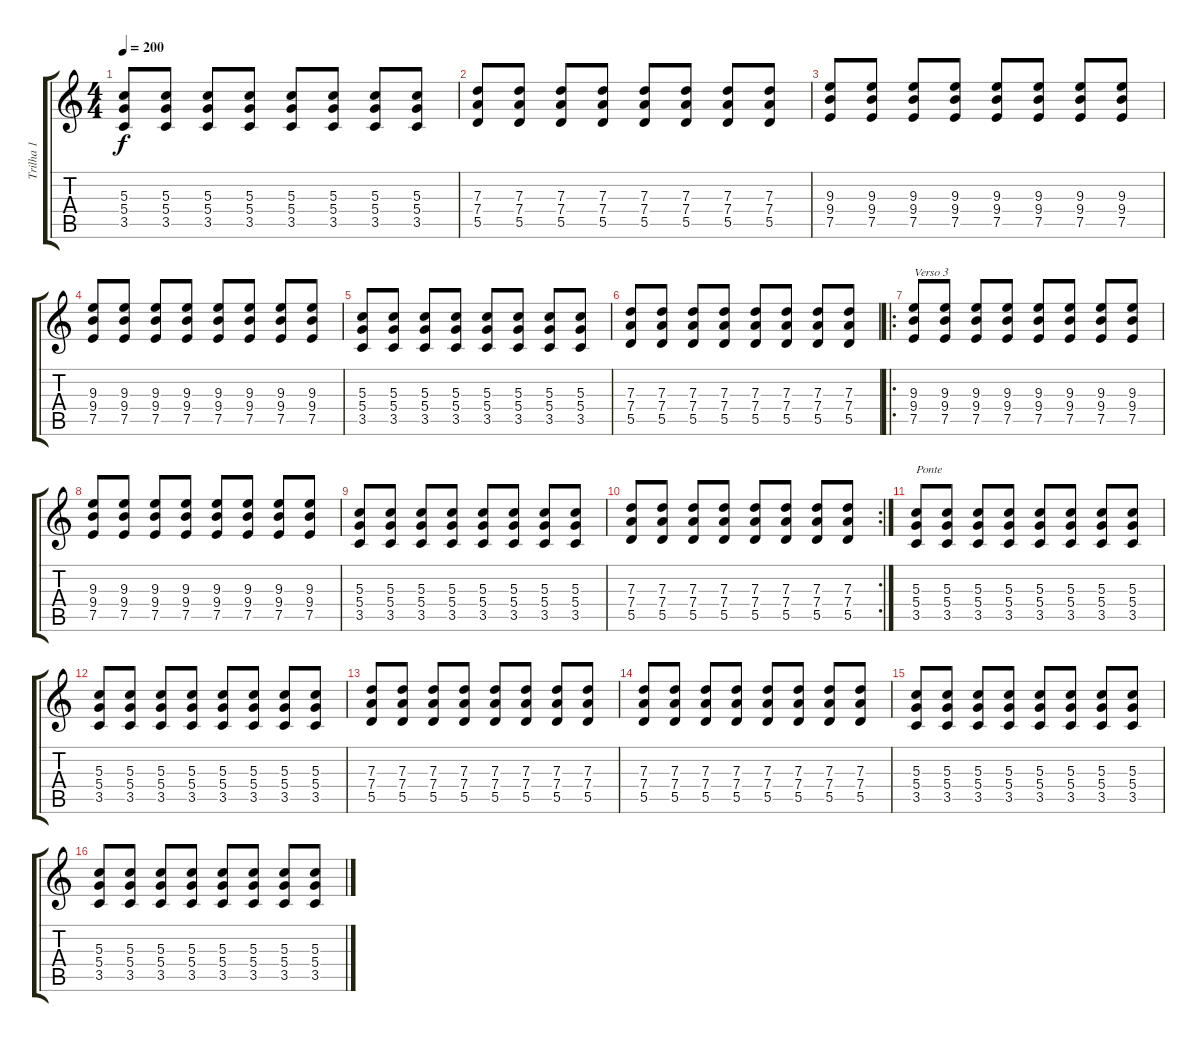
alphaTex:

\track ("Trilha 1" "Trilha 1") {instrument distortionguitar}
\staff {score tabs}
\tuning (E4 B3 G3 D3 A2 E2) {hide}
\ts (4 4)
\tempo 200
\clef g2
\ks c
(5.3 5.4 3.5).8{dy f} (5.3 5.4 3.5).8 (5.3 5.4 3.5).8 (5.3 5.4 3.5).8 (5.3 5.4 3.5).8 (5.3 5.4 3.5).8 (5.3 5.4 3.5).8 (5.3 5.4 3.5).8 |
(7.3 7.4 5.5).8 (7.3 7.4 5.5).8 (7.3 7.4 5.5).8 (7.3 7.4 5.5).8 (7.3 7.4 5.5).8 (7.3 7.4 5.5).8 (7.3 7.4 5.5).8 (7.3 7.4 5.5).8 |
(9.3 9.4 7.5).8 (9.3 9.4 7.5).8 (9.3 9.4 7.5).8 (9.3 9.4 7.5).8 (9.3 9.4 7.5).8 (9.3 9.4 7.5).8 (9.3 9.4 7.5).8 (9.3 9.4 7.5).8 |
(9.3 9.4 7.5).8 (9.3 9.4 7.5).8 (9.3 9.4 7.5).8 (9.3 9.4 7.5).8 (9.3 9.4 7.5).8 (9.3 9.4 7.5).8 (9.3 9.4 7.5).8 (9.3 9.4 7.5).8 |
(5.3 5.4 3.5).8 (5.3 5.4 3.5).8 (5.3 5.4 3.5).8 (5.3 5.4 3.5).8 (5.3 5.4 3.5).8 (5.3 5.4 3.5).8 (5.3 5.4 3.5).8 (5.3 5.4 3.5).8 |
(7.3 7.4 5.5).8 (7.3 7.4 5.5).8 (7.3 7.4 5.5).8 (7.3 7.4 5.5).8 (7.3 7.4 5.5).8 (7.3 7.4 5.5).8 (7.3 7.4 5.5).8 (7.3 7.4 5.5).8 |
\ro
(9.3 9.4 7.5).8{txt "Verso 3"} (9.3 9.4 7.5).8 (9.3 9.4 7.5).8 (9.3 9.4 7.5).8 (9.3 9.4 7.5).8 (9.3 9.4 7.5).8 (9.3 9.4 7.5).8 (9.3 9.4 7.5).8 |
(9.3 9.4 7.5).8 (9.3 9.4 7.5).8 (9.3 9.4 7.5).8 (9.3 9.4 7.5).8 (9.3 9.4 7.5).8 (9.3 9.4 7.5).8 (9.3 9.4 7.5).8 (9.3 9.4 7.5).8 |
(5.3 5.4 3.5).8 (5.3 5.4 3.5).8 (5.3 5.4 3.5).8 (5.3 5.4 3.5).8 (5.3 5.4 3.5).8 (5.3 5.4 3.5).8 (5.3 5.4 3.5).8 (5.3 5.4 3.5).8 |
\rc 2
(7.3 7.4 5.5).8 (7.3 7.4 5.5).8 (7.3 7.4 5.5).8 (7.3 7.4 5.5).8 (7.3 7.4 5.5).8 (7.3 7.4 5.5).8 (7.3 7.4 5.5).8 (7.3 7.4 5.5).8 |
(5.3 5.4 3.5).8{txt "Ponte"} (5.3 5.4 3.5).8 (5.3 5.4 3.5).8 (5.3 5.4 3.5).8 (5.3 5.4 3.5).8 (5.3 5.4 3.5).8 (5.3 5.4 3.5).8 (5.3 5.4 3.5).8 |
(5.3 5.4 3.5).8 (5.3 5.4 3.5).8 (5.3 5.4 3.5).8 (5.3 5.4 3.5).8 (5.3 5.4 3.5).8 (5.3 5.4 3.5).8 (5.3 5.4 3.5).8 (5.3 5.4 3.5).8 |
(7.3 7.4 5.5).8 (7.3 7.4 5.5).8 (7.3 7.4 5.5).8 (7.3 7.4 5.5).8 (7.3 7.4 5.5).8 (7.3 7.4 5.5).8 (7.3 7.4 5.5).8 (7.3 7.4 5.5).8 |
(7.3 7.4 5.5).8 (7.3 7.4 5.5).8 (7.3 7.4 5.5).8 (7.3 7.4 5.5).8 (7.3 7.4 5.5).8 (7.3 7.4 5.5).8 (7.3 7.4 5.5).8 (7.3 7.4 5.5).8 |
(5.3 5.4 3.5).8 (5.3 5.4 3.5).8 (5.3 5.4 3.5).8 (5.3 5.4 3.5).8 (5.3 5.4 3.5).8 (5.3 5.4 3.5).8 (5.3 5.4 3.5).8 (5.3 5.4 3.5).8 |
(5.3 5.4 3.5).8 (5.3 5.4 3.5).8 (5.3 5.4 3.5).8 (5.3 5.4 3.5).8 (5.3 5.4 3.5).8 (5.3 5.4 3.5).8 (5.3 5.4 3.5).8 (5.3 5.4 3.5).8
